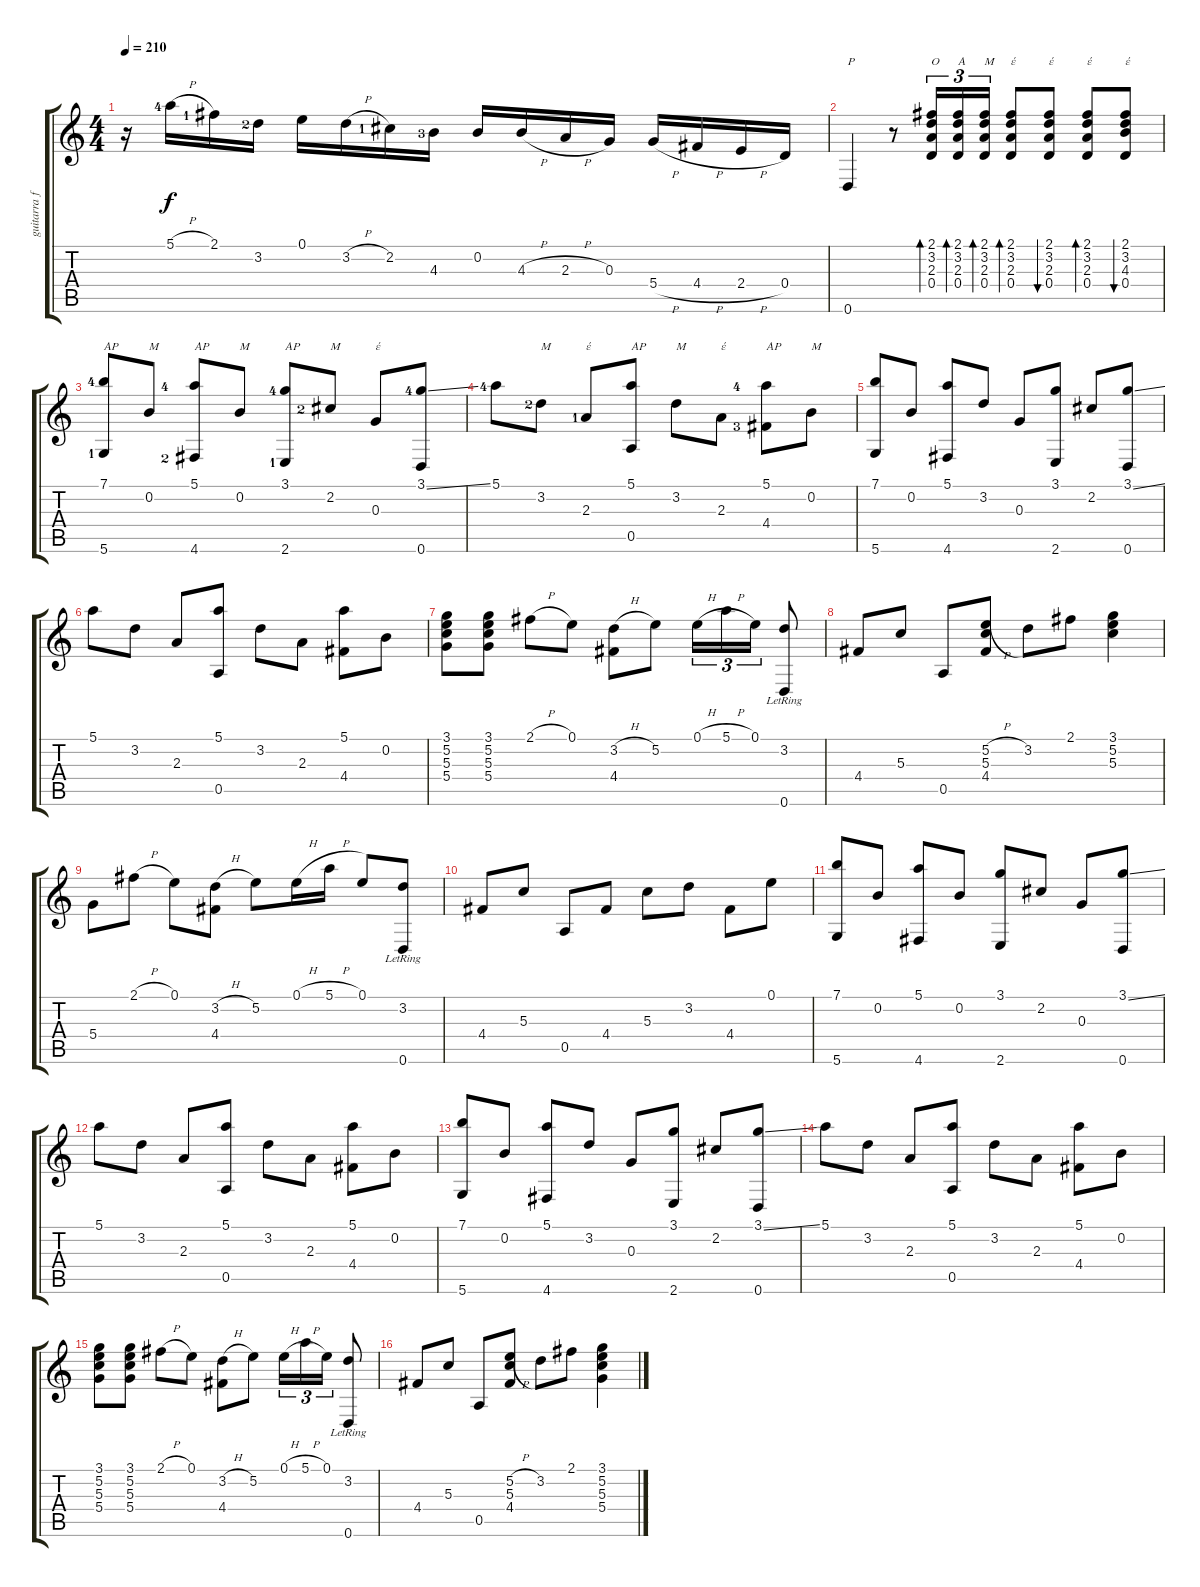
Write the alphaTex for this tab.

\track ("guitarra flamenca" "guitarra f") {instrument acousticguitarnylon}
\staff {score tabs}
\tuning (E4 B3 G3 D3 A2 D2) {hide}
\ts (4 4)
\tempo 210
\clef g2
\ks c
r.16{dy f} 5.1{h lf 5}.16 2.1{lf 2}.16 3.2{lf 3}.16 0.1.16 3.2{h}.16 2.2{lf 2}.16 4.3{lf 4}.16 0.2.16 4.3{h}.16 2.3{h}.16 0.3.16 5.4{h}.16 4.4{h}.16 2.4{h}.16 0.4.16 |
0.6.4{txt "P"} r.8 (2.1 3.2 2.3 0.4).16{tu (3 2) bd 120 txt "O"} (2.1 3.2 2.3 0.4).16{tu (3 2) bd 120 txt "A"} (2.1 3.2 2.3 0.4).16{tu (3 2) bd 120 txt "M"} (2.1 3.2 2.3 0.4).8{bd 120 txt "έ"} (2.1 3.2 2.3 0.4).8{bu 120 txt "έ"} (2.1 3.2 2.3 0.4).8{bd 120 txt "έ"} (2.1 3.2 4.3 0.4).8{bu 120 txt "έ"} |
(7.1{lf 5} 5.6{lf 2}).8{txt "AP"} 0.2.8{txt "M"} (5.1{lf 5} 4.6{lf 3}).8{txt "AP"} 0.2.8{txt "M"} (3.1{lf 5} 2.6{lf 2}).8{txt "AP"} 2.2{lf 3}.8{txt "M"} 0.3.8{txt "έ"} (3.1{ss lf 5} 0.6).8 |
5.1{lf 5}.8 3.2{lf 3}.8{txt "M"} 2.3{lf 2}.8{txt "έ"} (5.1 0.5).8{txt "AP"} 3.2.8{txt "M"} 2.3.8{txt "έ"} (5.1{lf 5} 4.4{lf 4}).8{txt "AP"} 0.2.8{txt "M"} |
(7.1 5.6).8 0.2.8 (5.1 4.6).8 3.2.8 0.3.8 (3.1 2.6).8 2.2.8 (3.1{ss} 0.6).8 |
5.1.8 3.2.8 2.3.8 (5.1 0.5).8 3.2.8 2.3.8 (5.1 4.4).8 0.2.8 |
(3.1 5.2 5.3 5.4).8 (3.1 5.2 5.3 5.4).8 2.1{h}.8 0.1.8 (3.2{h} 4.4).8 5.2.8 0.1{h}.16{tu (3 2)} 5.1{h}.16{tu (3 2)} 0.1.16{tu (3 2)} (3.2 0.6{lr}).8 |
4.4.8 5.3.8 0.5.8 (5.2{h} 5.3 4.4).8 3.2.8 2.1.8 (3.1 5.2 5.3).4 |
5.4.8 2.1{h}.8 0.1.8 (3.2{h} 4.4).8 5.2.8 0.1{h}.16 5.1{h}.16 0.1.8 (3.2 0.6{lr}).8 |
4.4.8 5.3.8 0.5.8 4.4.8 5.3.8 3.2.8 4.4.8 0.1.8 |
(7.1 5.6).8 0.2.8 (5.1 4.6).8 0.2.8 (3.1 2.6).8 2.2.8 0.3.8 (3.1{ss} 0.6).8 |
5.1.8 3.2.8 2.3.8 (5.1 0.5).8 3.2.8 2.3.8 (5.1 4.4).8 0.2.8 |
(7.1 5.6).8 0.2.8 (5.1 4.6).8 3.2.8 0.3.8 (3.1 2.6).8 2.2.8 (3.1{ss} 0.6).8 |
5.1.8 3.2.8 2.3.8 (5.1 0.5).8 3.2.8 2.3.8 (5.1 4.4).8 0.2.8 |
(3.1 5.2 5.3 5.4).8 (3.1 5.2 5.3 5.4).8 2.1{h}.8 0.1.8 (3.2{h} 4.4).8 5.2.8 0.1{h}.16{tu (3 2)} 5.1{h}.16{tu (3 2)} 0.1.16{tu (3 2)} (3.2 0.6{lr}).8 |
4.4.8 5.3.8 0.5.8 (5.2{h} 5.3 4.4).8 3.2.8 2.1.8 (3.1 5.2 5.3 5.4).4
